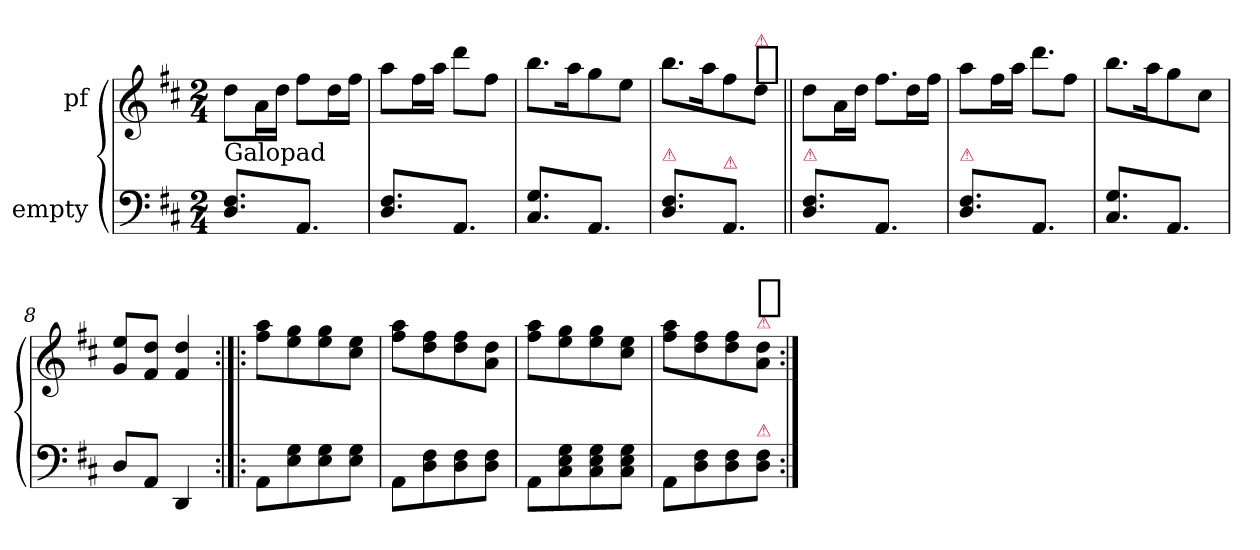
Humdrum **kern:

**kern	**kern
*part2	*part1
*staff2	*staff1
*I"empty	*I"pf
*clefF4	*clefG2
*k[f#c#]	*k[f#c#]
*D:	*D:
*M2/4	*M2/4
=1	=1
!	!LO:TX:b:t=Galopad
!LO:N:vis=8.	!
4D/ 4F#/L	8dd\L
.	16a\L
.	16dd\JJ
!LO:N:vis=8.	!
4AA/J	8ff#\L
.	16dd\L
.	16ff#\JJ
=2	=2
!LO:N:vis=8.	!
4D/ 4F#/L	8aa\L
.	16ff#\L
.	16aa\JJ
!LO:N:vis=8.	!
4AA/J	8ddd\L
.	8ff#\J
=3	=3
!LO:N:vis=8.	!
4C#/ 4G/L	8.bb\L
.	16aa\K
!LO:N:vis=8.	!
4AA/J	8gg\
.	8ee\J
=4	=4
!LO:TX:a:color=crimson:t=⚠	!
!LO:N:vis=8.	!
4D\ 4F#\L	8.bb\L
.	16aa\K
!LO:TX:a:color=crimson:t=⚠	!
!LO:N:vis=8.	!
4AA/J	8ff#\
!	!LO:TX:a:t=[segno]
!	!LO:TX:a:color=crimson:t=⚠
.	8dd\J
=5||	=5||
!LO:TX:a:color=crimson:t=⚠	!
!LO:N:vis=8.	!
4D\ 4F#\L	8dd\L
.	16a\L
.	16dd\JJ
!LO:N:vis=8.	!LO:N:vis=8.
4AA/J	8ff#\L
.	16dd\L
.	16ff#\JJ
=6	=6
!LO:TX:a:color=crimson:t=⚠	!
!LO:N:vis=8.	!
4D\ 4F#\L	8aa\L
.	16ff#\L
.	16aa\JJ
!LO:N:vis=8.	!LO:N:vis=8.
4AA/J	8ddd\L
.	8ff#\J
=7	=7
!LO:N:vis=8.	!
4C#/ 4G/L	8.bb\L
.	16aa\K
!LO:N:vis=8.	!
4AA/J	8gg\
.	8cc#\J
=8	=8
8D/L	8g/ 8ee/L
8AA/J	8f#/ 8dd/J
4DD/	4f#/ 4dd/
=9:|!|:	=9:|!|:
8AA\L	8ff#\ 8aa\L
8E\ 8G\	8ee\ 8gg\
8E\ 8G\	8ee\ 8gg\
8E\ 8G\J	8cc#\ 8ee\J
=10	=10
8AA\L	8ff#\ 8aa\L
8D\ 8F#\	8dd\ 8ff#\
8D\ 8F#\	8dd\ 8ff#\
8D\ 8F#\J	8a\ 8dd\J
=11	=11
8AA\L	8ff#\ 8aa\L
8C#\ 8E\ 8G\	8ee\ 8gg\
8C#\ 8E\ 8G\	8ee\ 8gg\
8C#\ 8E\ 8G\J	8cc#\ 8ee\J
=12	=12
8AA\L	8ff#\ 8aa\L
8D\ 8F#\	8dd\ 8ff#\
8D\ 8F#\	8dd\ 8ff#\
!	!LO:TX:a:color=crimson:t=⚠
!	!LO:TX:a:t=[segno]
!LO:TX:a:color=crimson:t=⚠	!
8D\ 8F#\J	8a\ 8dd\J
=:|!	=:|!
*-	*-
